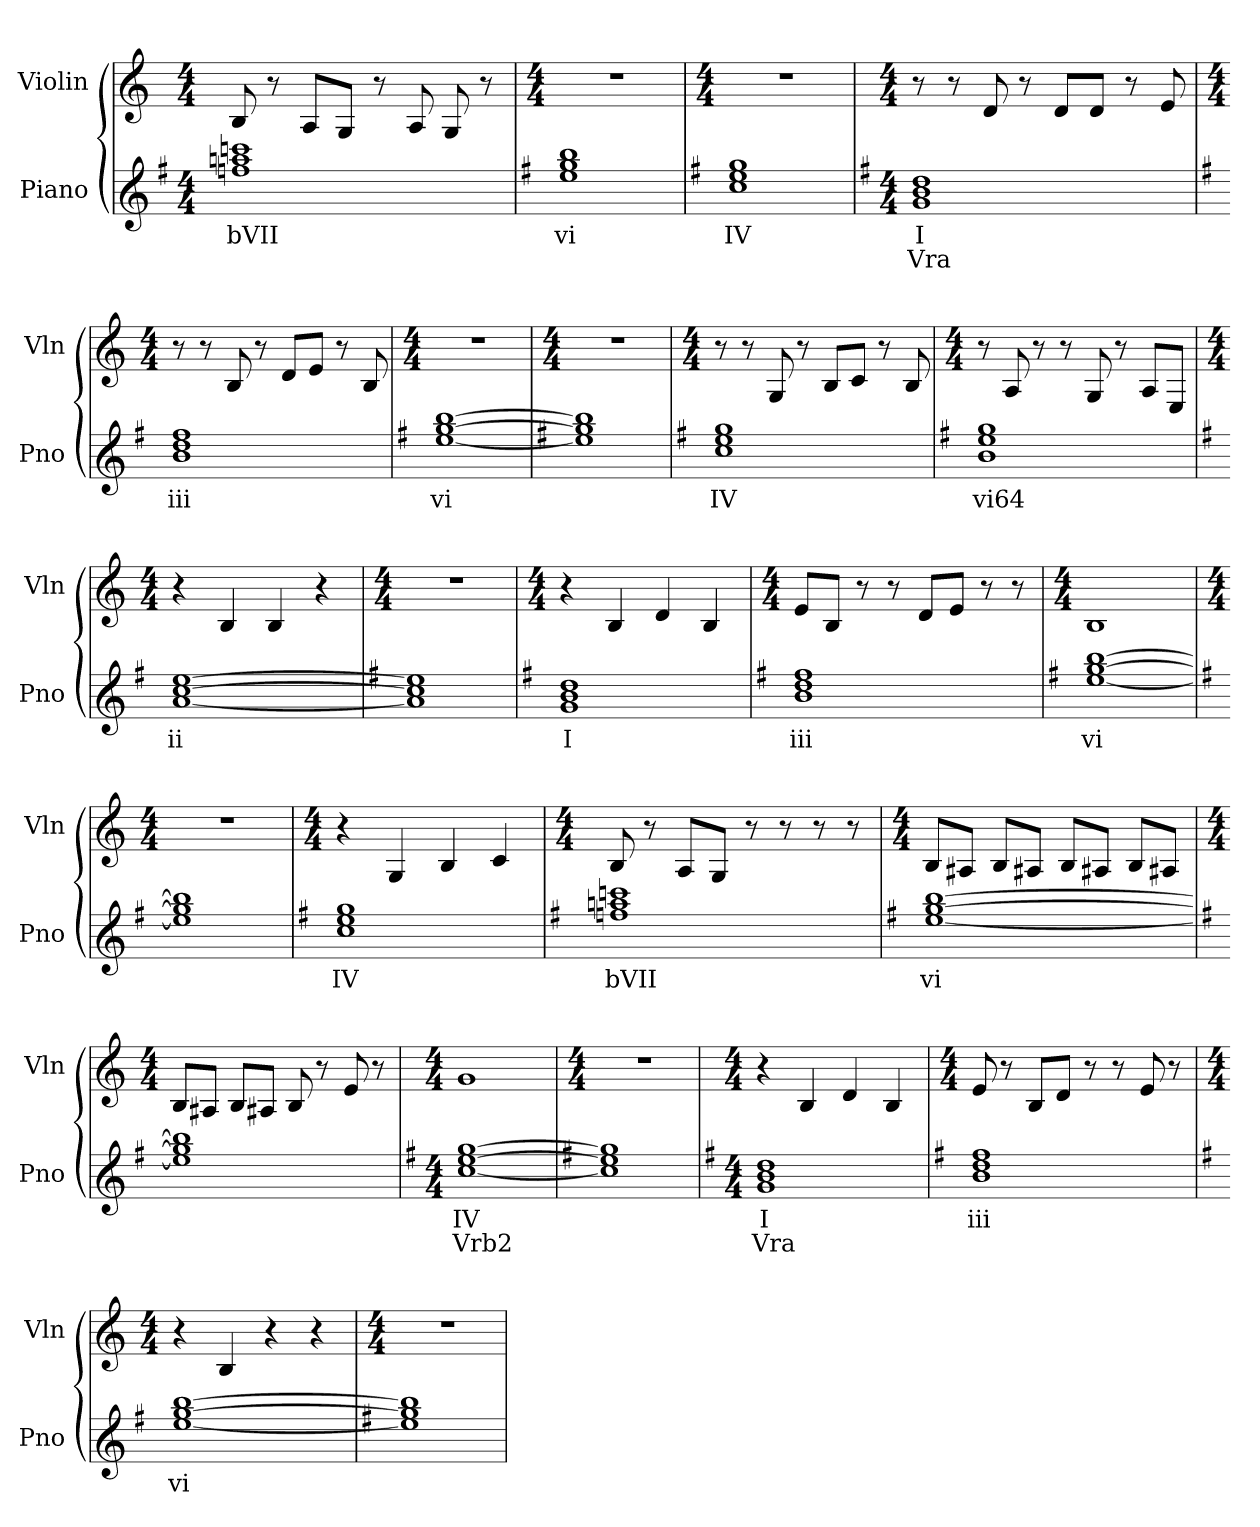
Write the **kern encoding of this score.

**kern	**text	**text	**kern
*part2	*part2	*part2	*part1
*staff2	*staff2	*staff2	*staff1
*I"Piano	*	*	*I"Violin
*I'Pno	*	*	*I'Vln
*k[f#]	*	*	*
*G:	*	*	*
*M4/4	*	*	*M4/4
=	=	=	=
1ffn 1aan 1cccn	bVII	.	8B
.	.	.	8r
.	.	.	8AL
.	.	.	8GJ
.	.	.	8r
.	.	.	8A
.	.	.	8G
.	.	.	8r
=	=	=	=
*k[f#]	*	*	*
*G:	*	*	*
*	*	*	*M4/4
1ee 1gg 1bb	vi	.	1r
=	=	=	=
*k[f#]	*	*	*
*G:	*	*	*
*	*	*	*M4/4
1cc 1ee 1gg	IV	.	1r
=	=	=	=
*k[f#]	*	*	*
*G:	*	*	*
*M4/4	*	*	*M4/4
1g 1b 1dd	I	Vra	8r
.	.	.	8r
.	.	.	8d
.	.	.	8r
.	.	.	8dL
.	.	.	8dJ
.	.	.	8r
.	.	.	8e
=	=	=	=
*k[f#]	*	*	*
*G:	*	*	*
*	*	*	*M4/4
1b 1dd 1ff#	iii	.	8r
.	.	.	8r
.	.	.	8B
.	.	.	8r
.	.	.	8dL
.	.	.	8eJ
.	.	.	8r
.	.	.	8B
=	=	=	=
*k[f#]	*	*	*
*G:	*	*	*
*	*	*	*M4/4
[1ee [1gg [1bb	vi	.	1r
=	=	=	=
*k[f#]	*	*	*
*G:	*	*	*
*	*	*	*M4/4
1ee] 1gg] 1bb]	.	.	1r
=	=	=	=
*k[f#]	*	*	*
*G:	*	*	*
*	*	*	*M4/4
1cc 1ee 1gg	IV	.	8r
.	.	.	8r
.	.	.	8G
.	.	.	8r
.	.	.	8BL
.	.	.	8cJ
.	.	.	8r
.	.	.	8B
=	=	=	=
*k[f#]	*	*	*
*G:	*	*	*
*	*	*	*M4/4
1b 1ee 1gg	vi64	.	8r
.	.	.	8A
.	.	.	8r
.	.	.	8r
.	.	.	8G
.	.	.	8r
.	.	.	8AL
.	.	.	8EJ
=	=	=	=
*k[f#]	*	*	*
*G:	*	*	*
*	*	*	*M4/4
[1a [1cc [1ee	ii	.	4r
.	.	.	4B
.	.	.	4B
.	.	.	4r
=	=	=	=
*k[f#]	*	*	*
*G:	*	*	*
*	*	*	*M4/4
1a] 1cc] 1ee]	.	.	1r
=	=	=	=
*k[f#]	*	*	*
*G:	*	*	*
*	*	*	*M4/4
1g 1b 1dd	I	.	4r
.	.	.	4B
.	.	.	4d
.	.	.	4B
=	=	=	=
*k[f#]	*	*	*
*G:	*	*	*
*	*	*	*M4/4
1b 1dd 1ff#	iii	.	8eL
.	.	.	8BJ
.	.	.	8r
.	.	.	8r
.	.	.	8dL
.	.	.	8eJ
.	.	.	8r
.	.	.	8r
=	=	=	=
*k[f#]	*	*	*
*G:	*	*	*
*	*	*	*M4/4
[1ee [1gg [1bb	vi	.	1B
=	=	=	=
*k[f#]	*	*	*
*G:	*	*	*
*	*	*	*M4/4
1ee] 1gg] 1bb]	.	.	1r
=	=	=	=
*k[f#]	*	*	*
*G:	*	*	*
*	*	*	*M4/4
1cc 1ee 1gg	IV	.	4r
.	.	.	4G
.	.	.	4B
.	.	.	4c
=	=	=	=
*k[f#]	*	*	*
*G:	*	*	*
*	*	*	*M4/4
1ffn 1aan 1cccn	bVII	.	8B
.	.	.	8r
.	.	.	8AL
.	.	.	8GJ
.	.	.	8r
.	.	.	8r
.	.	.	8r
.	.	.	8r
=	=	=	=
*k[f#]	*	*	*
*G:	*	*	*
*	*	*	*M4/4
[1ee [1gg [1bb	vi	.	8BL
.	.	.	8A#XJ
.	.	.	8BL
.	.	.	8A#XJ
.	.	.	8BL
.	.	.	8A#XJ
.	.	.	8BL
.	.	.	8A#XJ
=	=	=	=
*k[f#]	*	*	*
*G:	*	*	*
*	*	*	*M4/4
1ee] 1gg] 1bb]	.	.	8BL
.	.	.	8A#XJ
.	.	.	8BL
.	.	.	8A#XJ
.	.	.	8B
.	.	.	8r
.	.	.	8e
.	.	.	8r
=	=	=	=
*k[f#]	*	*	*
*G:	*	*	*
*M4/4	*	*	*M4/4
[1cc [1ee [1gg	IV	Vrb2	1g
=	=	=	=
*k[f#]	*	*	*
*G:	*	*	*
*	*	*	*M4/4
1cc] 1ee] 1gg]	.	.	1r
=	=	=	=
*k[f#]	*	*	*
*G:	*	*	*
*M4/4	*	*	*M4/4
1g 1b 1dd	I	Vra	4r
.	.	.	4B
.	.	.	4d
.	.	.	4B
=	=	=	=
*k[f#]	*	*	*
*G:	*	*	*
*	*	*	*M4/4
1b 1dd 1ff#	iii	.	8e
.	.	.	8r
.	.	.	8BL
.	.	.	8dJ
.	.	.	8r
.	.	.	8r
.	.	.	8e
.	.	.	8r
=	=	=	=
*k[f#]	*	*	*
*G:	*	*	*
*	*	*	*M4/4
[1ee [1gg [1bb	vi	.	4r
.	.	.	4B
.	.	.	4r
.	.	.	4r
=	=	=	=
*k[f#]	*	*	*
*G:	*	*	*
*	*	*	*M4/4
1ee] 1gg] 1bb]	.	.	1r
=	=	=	=
*-	*-	*-	*-
